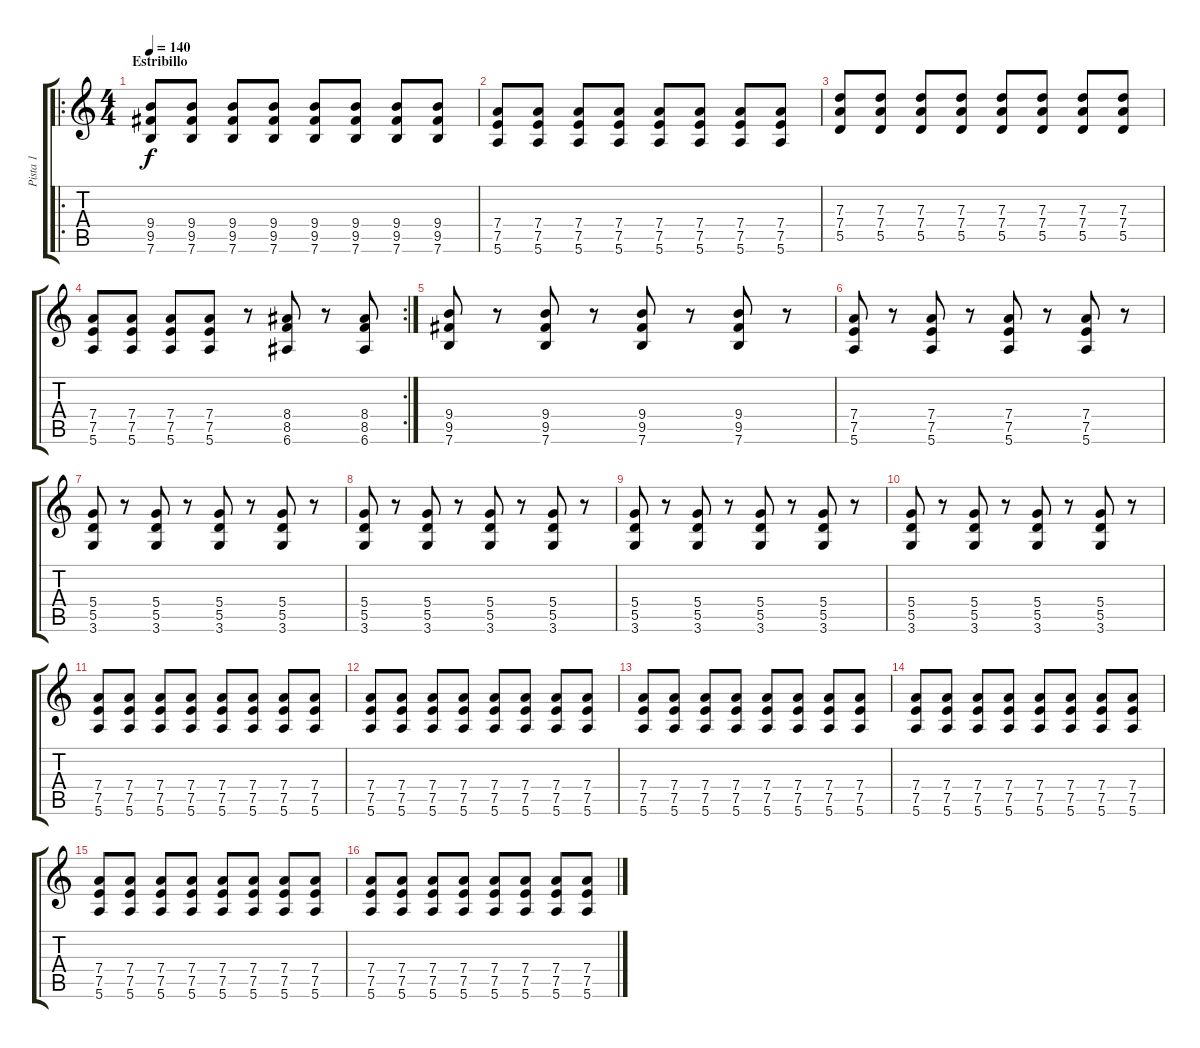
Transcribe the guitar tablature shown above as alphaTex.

\track ("Pista 1" "Pista 1") {instrument overdrivenguitar}
\staff {score tabs}
\tuning (E4 B3 G3 D3 A2 E2) {hide}
\ro
\ts (4 4)
\section ("" "Estribillo")
\tempo 140
\clef g2
\ks c
(9.4 9.5 7.6).8{dy f} (9.4 9.5 7.6).8 (9.4 9.5 7.6).8 (9.4 9.5 7.6).8 (9.4 9.5 7.6).8 (9.4 9.5 7.6).8 (9.4 9.5 7.6).8 (9.4 9.5 7.6).8 |
(7.4 7.5 5.6).8 (7.4 7.5 5.6).8 (7.4 7.5 5.6).8 (7.4 7.5 5.6).8 (7.4 7.5 5.6).8 (7.4 7.5 5.6).8 (7.4 7.5 5.6).8 (7.4 7.5 5.6).8 |
(7.3 7.4 5.5).8 (7.3 7.4 5.5).8 (7.3 7.4 5.5).8 (7.3 7.4 5.5).8 (7.3 7.4 5.5).8 (7.3 7.4 5.5).8 (7.3 7.4 5.5).8 (7.3 7.4 5.5).8 |
\rc 2
(7.4 7.5 5.6).8 (7.4 7.5 5.6).8 (7.4 7.5 5.6).8 (7.4 7.5 5.6).8 r.8 (8.4 8.5 6.6).8 r.8 (8.4 8.5 6.6).8 |
(9.4 9.5 7.6).8 r.8 (9.4 9.5 7.6).8 r.8 (9.4 9.5 7.6).8 r.8 (9.4 9.5 7.6).8 r.8 |
(7.4 7.5 5.6).8 r.8 (7.4 7.5 5.6).8 r.8 (7.4 7.5 5.6).8 r.8 (7.4 7.5 5.6).8 r.8 |
(5.4 5.5 3.6).8 r.8 (5.4 5.5 3.6).8 r.8 (5.4 5.5 3.6).8 r.8 (5.4 5.5 3.6).8 r.8 |
(5.4 5.5 3.6).8 r.8 (5.4 5.5 3.6).8 r.8 (5.4 5.5 3.6).8 r.8 (5.4 5.5 3.6).8 r.8 |
(5.4 5.5 3.6).8 r.8 (5.4 5.5 3.6).8 r.8 (5.4 5.5 3.6).8 r.8 (5.4 5.5 3.6).8 r.8 |
(5.4 5.5 3.6).8 r.8 (5.4 5.5 3.6).8 r.8 (5.4 5.5 3.6).8 r.8 (5.4 5.5 3.6).8 r.8 |
(7.4 7.5 5.6).8 (7.4 7.5 5.6).8 (7.4 7.5 5.6).8 (7.4 7.5 5.6).8 (7.4 7.5 5.6).8 (7.4 7.5 5.6).8 (7.4 7.5 5.6).8 (7.4 7.5 5.6).8 |
(7.4 7.5 5.6).8 (7.4 7.5 5.6).8 (7.4 7.5 5.6).8 (7.4 7.5 5.6).8 (7.4 7.5 5.6).8 (7.4 7.5 5.6).8 (7.4 7.5 5.6).8 (7.4 7.5 5.6).8 |
(7.4 7.5 5.6).8 (7.4 7.5 5.6).8 (7.4 7.5 5.6).8 (7.4 7.5 5.6).8 (7.4 7.5 5.6).8 (7.4 7.5 5.6).8 (7.4 7.5 5.6).8 (7.4 7.5 5.6).8 |
(7.4 7.5 5.6).8 (7.4 7.5 5.6).8 (7.4 7.5 5.6).8 (7.4 7.5 5.6).8 (7.4 7.5 5.6).8 (7.4 7.5 5.6).8 (7.4 7.5 5.6).8 (7.4 7.5 5.6).8 |
(7.4 7.5 5.6).8 (7.4 7.5 5.6).8 (7.4 7.5 5.6).8 (7.4 7.5 5.6).8 (7.4 7.5 5.6).8 (7.4 7.5 5.6).8 (7.4 7.5 5.6).8 (7.4 7.5 5.6).8 |
(7.4 7.5 5.6).8 (7.4 7.5 5.6).8 (7.4 7.5 5.6).8 (7.4 7.5 5.6).8 (7.4 7.5 5.6).8 (7.4 7.5 5.6).8 (7.4 7.5 5.6).8 (7.4 7.5 5.6).8
